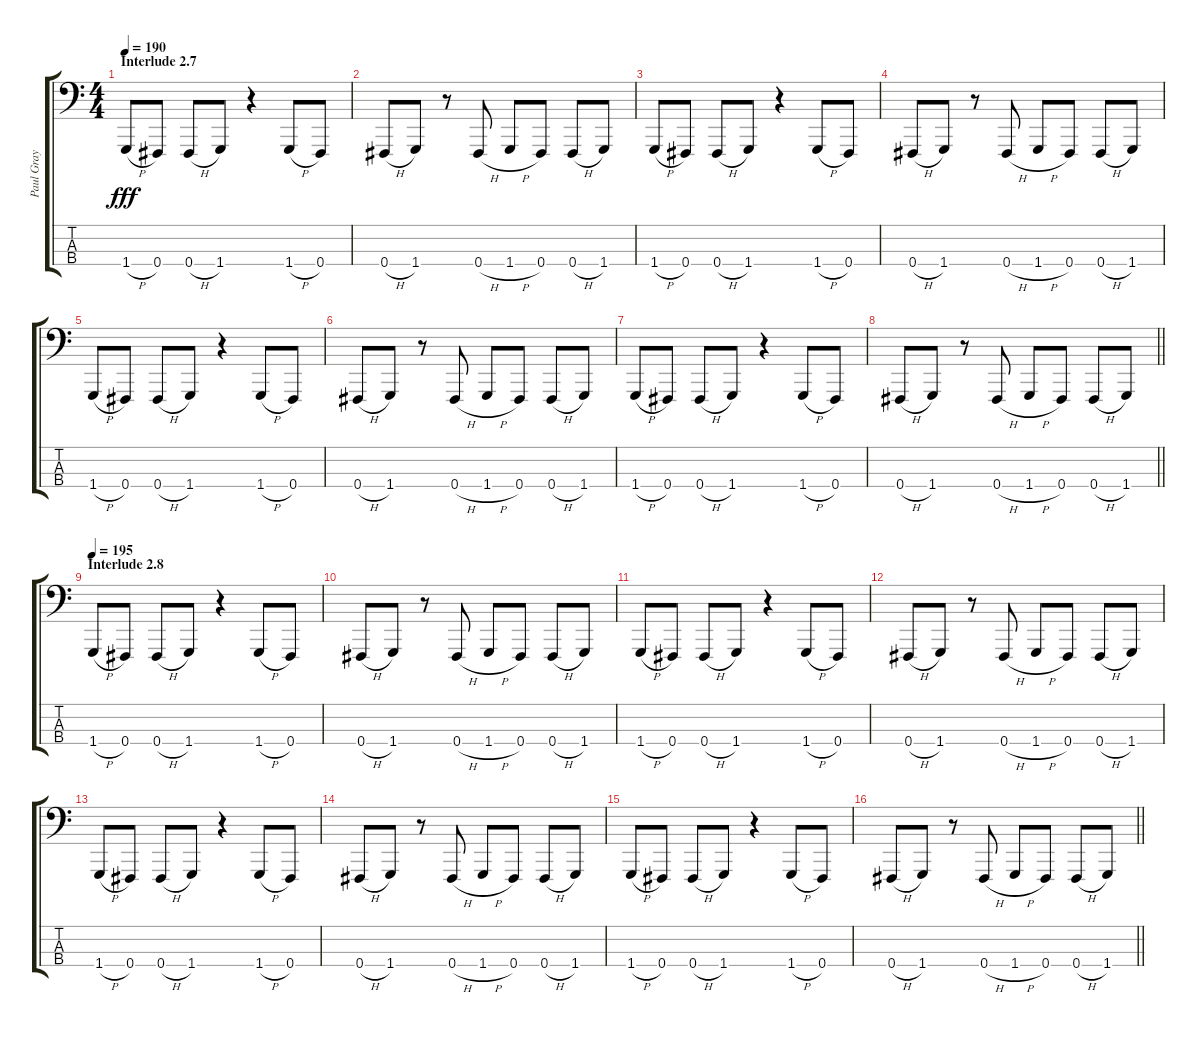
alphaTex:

\track ("Paul Gray" "Paul Gray") {instrument electricbasspick}
\staff {score tabs}
\tuning (E2 B1 Gb1 Gb0) {hide}
\ts (4 4)
\section ("" "Interlude 2.7")
\tempo 190
\clef f4
\ks c
1.4{h}.8{dy fff} 0.4.8 0.4{h}.8 1.4.8 r.4 1.4{h}.8 0.4.8 |
0.4{h}.8 1.4.8 r.8 0.4{h}.8 1.4{h}.8 0.4.8 0.4{h}.8 1.4.8 |
1.4{h}.8 0.4.8 0.4{h}.8 1.4.8 r.4 1.4{h}.8 0.4.8 |
0.4{h}.8 1.4.8 r.8 0.4{h}.8 1.4{h}.8 0.4.8 0.4{h}.8 1.4.8 |
1.4{h}.8 0.4.8 0.4{h}.8 1.4.8 r.4 1.4{h}.8 0.4.8 |
0.4{h}.8 1.4.8 r.8 0.4{h}.8 1.4{h}.8 0.4.8 0.4{h}.8 1.4.8 |
1.4{h}.8 0.4.8 0.4{h}.8 1.4.8 r.4 1.4{h}.8 0.4.8 |
\barLineRight lightlight
0.4{h}.8 1.4.8 r.8 0.4{h}.8 1.4{h}.8 0.4.8 0.4{h}.8 1.4.8 |
\section ("" "Interlude 2.8")
\tempo 195
1.4{h}.8 0.4.8 0.4{h}.8 1.4.8 r.4 1.4{h}.8 0.4.8 |
0.4{h}.8 1.4.8 r.8 0.4{h}.8 1.4{h}.8 0.4.8 0.4{h}.8 1.4.8 |
1.4{h}.8 0.4.8 0.4{h}.8 1.4.8 r.4 1.4{h}.8 0.4.8 |
0.4{h}.8 1.4.8 r.8 0.4{h}.8 1.4{h}.8 0.4.8 0.4{h}.8 1.4.8 |
1.4{h}.8 0.4.8 0.4{h}.8 1.4.8 r.4 1.4{h}.8 0.4.8 |
0.4{h}.8 1.4.8 r.8 0.4{h}.8 1.4{h}.8 0.4.8 0.4{h}.8 1.4.8 |
1.4{h}.8 0.4.8 0.4{h}.8 1.4.8 r.4 1.4{h}.8 0.4.8 |
\barLineRight lightlight
0.4{h}.8 1.4.8 r.8 0.4{h}.8 1.4{h}.8 0.4.8 0.4{h}.8 1.4.8
